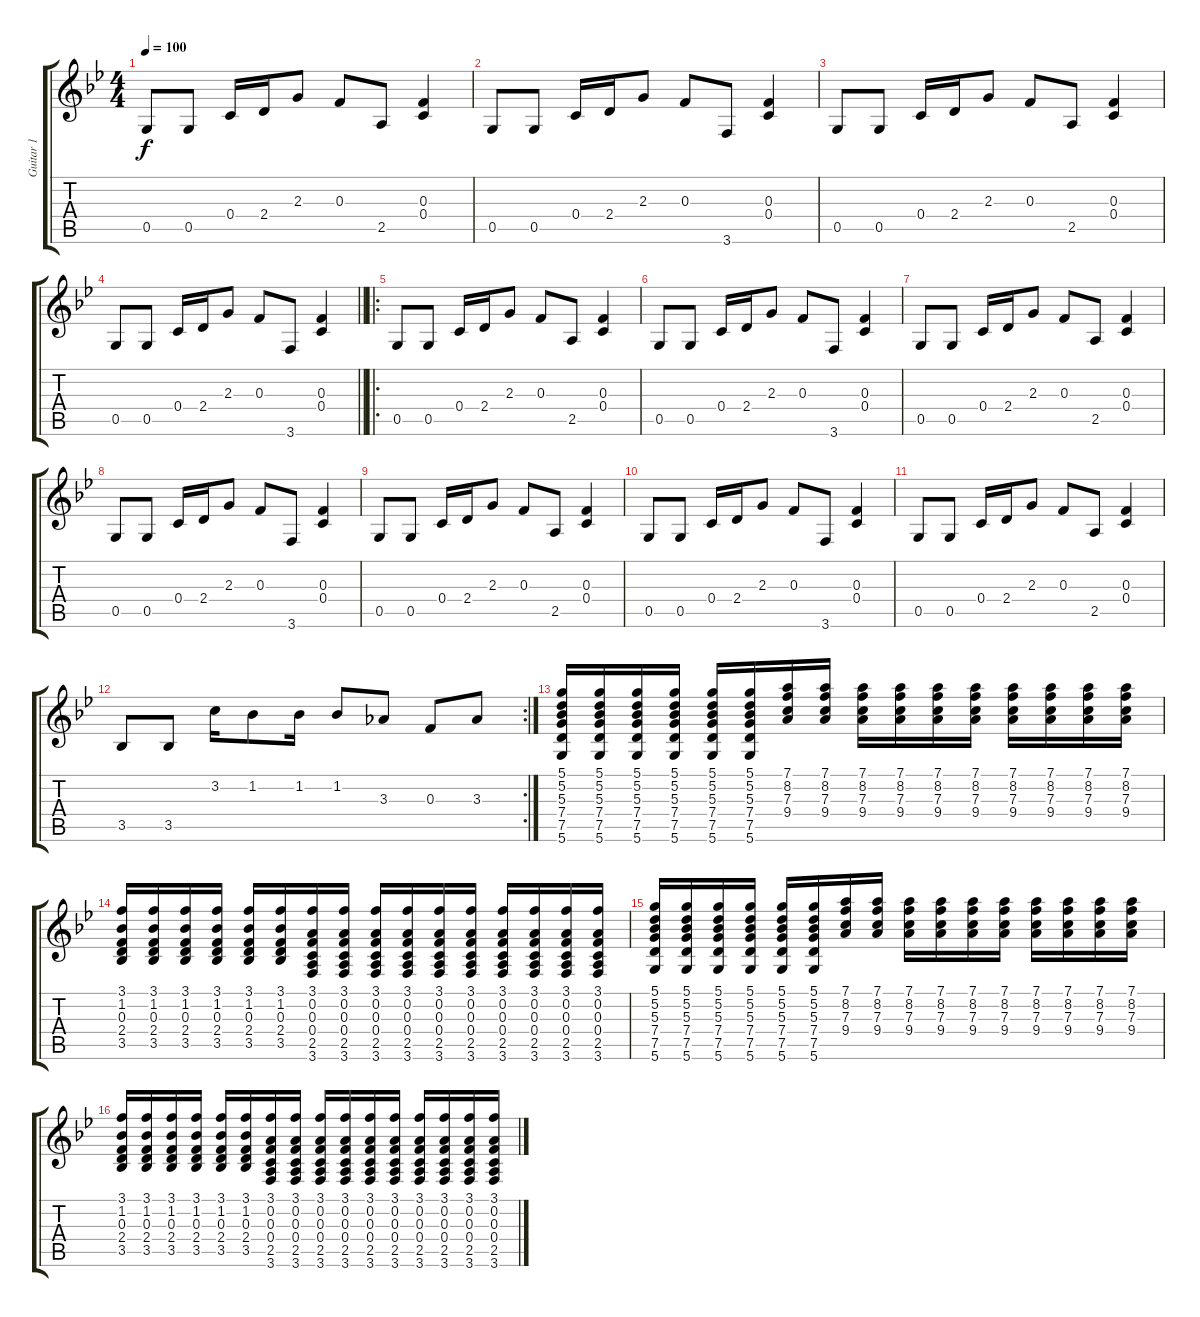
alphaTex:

\track ("Guitar 1" "Guitar 1") {instrument acousticguitarnylon}
\staff {score tabs}
\tuning (D4 A3 F3 C3 G2 D2) {hide}
\ts (4 4)
\tempo 100
\clef g2
\ks bb
0.5.8{dy f instrument acousticguitarnylon} 0.5.8 0.4.16 2.4.16 2.3.8 0.3.8 2.5.8 (0.3 0.4).4 |
0.5.8 0.5.8 0.4.16 2.4.16 2.3.8 0.3.8 3.6.8 (0.3 0.4).4 |
0.5.8 0.5.8 0.4.16 2.4.16 2.3.8 0.3.8 2.5.8 (0.3 0.4).4 |
\barLineRight lightlight
0.5.8 0.5.8 0.4.16 2.4.16 2.3.8 0.3.8 3.6.8 (0.3 0.4).4 |
\ro
0.5.8 0.5.8 0.4.16 2.4.16 2.3.8 0.3.8 2.5.8 (0.3 0.4).4 |
0.5.8 0.5.8 0.4.16 2.4.16 2.3.8 0.3.8 3.6.8 (0.3 0.4).4 |
0.5.8 0.5.8 0.4.16 2.4.16 2.3.8 0.3.8 2.5.8 (0.3 0.4).4 |
0.5.8 0.5.8 0.4.16 2.4.16 2.3.8 0.3.8 3.6.8 (0.3 0.4).4 |
0.5.8 0.5.8 0.4.16 2.4.16 2.3.8 0.3.8 2.5.8 (0.3 0.4).4 |
0.5.8 0.5.8 0.4.16 2.4.16 2.3.8 0.3.8 3.6.8 (0.3 0.4).4 |
0.5.8 0.5.8 0.4.16 2.4.16 2.3.8 0.3.8 2.5.8 (0.3 0.4).4 |
\rc 2
3.5.8 3.5.8 3.2.16 1.2.8 1.2.16 1.2.8 3.3.8 0.3.8 3.3.8 |
(5.1 5.2 5.3 7.4 7.5 5.6).16 (5.1 5.2 5.3 7.4 7.5 5.6).16 (5.1 5.2 5.3 7.4 7.5 5.6).16 (5.1 5.2 5.3 7.4 7.5 5.6).16 (5.1 5.2 5.3 7.4 7.5 5.6).16 (5.1 5.2 5.3 7.4 7.5 5.6).16 (7.1 8.2 7.3 9.4).16 (7.1 8.2 7.3 9.4).16 (7.1 8.2 7.3 9.4).16 (7.1 8.2 7.3 9.4).16 (7.1 8.2 7.3 9.4).16 (7.1 8.2 7.3 9.4).16 (7.1 8.2 7.3 9.4).16 (7.1 8.2 7.3 9.4).16 (7.1 8.2 7.3 9.4).16 (7.1 8.2 7.3 9.4).16 |
(3.1 1.2 0.3 2.4 3.5).16 (3.1 1.2 0.3 2.4 3.5).16 (3.1 1.2 0.3 2.4 3.5).16 (3.1 1.2 0.3 2.4 3.5).16 (3.1 1.2 0.3 2.4 3.5).16 (3.1 1.2 0.3 2.4 3.5).16 (3.1 0.2 0.3 0.4 2.5 3.6).16 (3.1 0.2 0.3 0.4 2.5 3.6).16 (3.1 0.2 0.3 0.4 2.5 3.6).16 (3.1 0.2 0.3 0.4 2.5 3.6).16 (3.1 0.2 0.3 0.4 2.5 3.6).16 (3.1 0.2 0.3 0.4 2.5 3.6).16 (3.1 0.2 0.3 0.4 2.5 3.6).16 (3.1 0.2 0.3 0.4 2.5 3.6).16 (3.1 0.2 0.3 0.4 2.5 3.6).16 (3.1 0.2 0.3 0.4 2.5 3.6).16 |
(5.1 5.2 5.3 7.4 7.5 5.6).16 (5.1 5.2 5.3 7.4 7.5 5.6).16 (5.1 5.2 5.3 7.4 7.5 5.6).16 (5.1 5.2 5.3 7.4 7.5 5.6).16 (5.1 5.2 5.3 7.4 7.5 5.6).16 (5.1 5.2 5.3 7.4 7.5 5.6).16 (7.1 8.2 7.3 9.4).16 (7.1 8.2 7.3 9.4).16 (7.1 8.2 7.3 9.4).16 (7.1 8.2 7.3 9.4).16 (7.1 8.2 7.3 9.4).16 (7.1 8.2 7.3 9.4).16 (7.1 8.2 7.3 9.4).16 (7.1 8.2 7.3 9.4).16 (7.1 8.2 7.3 9.4).16 (7.1 8.2 7.3 9.4).16 |
(3.1 1.2 0.3 2.4 3.5).16 (3.1 1.2 0.3 2.4 3.5).16 (3.1 1.2 0.3 2.4 3.5).16 (3.1 1.2 0.3 2.4 3.5).16 (3.1 1.2 0.3 2.4 3.5).16 (3.1 1.2 0.3 2.4 3.5).16 (3.1 0.2 0.3 0.4 2.5 3.6).16 (3.1 0.2 0.3 0.4 2.5 3.6).16 (3.1 0.2 0.3 0.4 2.5 3.6).16 (3.1 0.2 0.3 0.4 2.5 3.6).16 (3.1 0.2 0.3 0.4 2.5 3.6).16 (3.1 0.2 0.3 0.4 2.5 3.6).16 (3.1 0.2 0.3 0.4 2.5 3.6).16 (3.1 0.2 0.3 0.4 2.5 3.6).16 (3.1 0.2 0.3 0.4 2.5 3.6).16 (3.1 0.2 0.3 0.4 2.5 3.6).16
